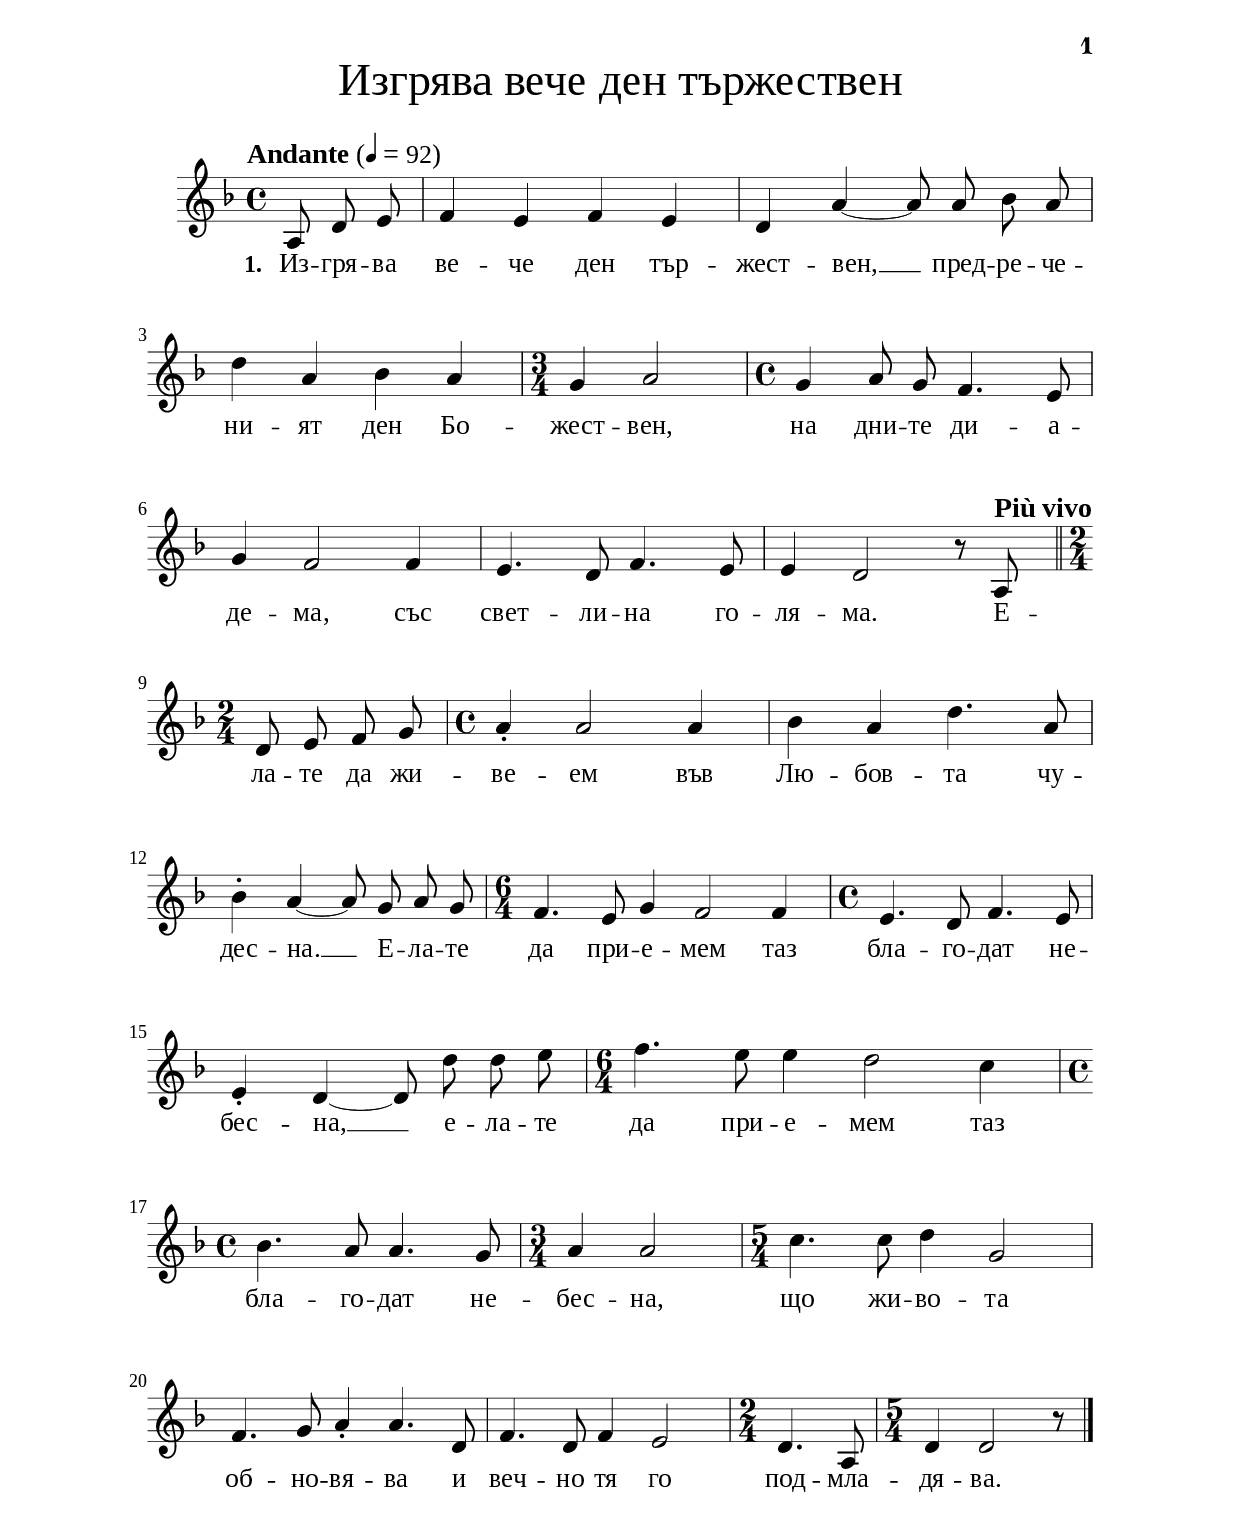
\version "2.24.4"

% include paper part and global functions
\include "include/globals.ily"


"rightBraces022" = \markup {
  \column {
    % repeat braces
    \translate #'(0 . -8.2 )
    \right-brace #20
  }
  \column {
    % repeat numbers
    \translate #'(0 . -9 )
    2
  }
}

\bookpart {
  \label #'ref022
  \tocItem \markup "Изгрява вече ден тържествен"
  \include "include/bookpart-paper.ily"
  \score {
    \include "include/score-layout.ily"

    \new Voice \absolute {
      \clef treble
      \key d \minor
      \time 4/4
      \tempoFunc "Andante" 4 "92"
      \autoBeamOff

      \partial 4.

      a8 d'8 e'8 |f'4 e'4 f'4 e'4 |d'4 a'4 ~ a'8 a'8 bes'8 a'8 \break |
      d''4 a'4 bes'4 a'4 |\time 3/4  g'4 a'2 | \time 4/4  g'4 a'8 g'8 f'4. e'8 \break
      g'4 f'2 f'4 |  e'4. d'8 f'4. e'8 | e'4 d'2 r8 \tempo "Più vivo" a8 | \bar "||" \time 2/4 \break
      d'8 e'8 f'8 g'8 | \time 4/4  a'4 \staccato a'2 a'4 | bes'4 a'4 d''4. a'8 \break |
      bes'4 \staccato a'4 ~ a'8 g'8 a'8 g'8 |  \time 6/4  f'4. e'8 g'4 f'2 f'4 | \time 4/4  e'4. d'8 f'4. e'8 \break |
      e'4 \staccato d'4 ~ d'8 d''8 d''8 e''8 | \time 6/4  f''4. e''8 e''4 d''2 c''4 \break
      \time 4/4  bes'4. a'8 a'4. g'8 |  \time 3/4  a'4 a'2 | \time 5/4  c''4. c''8 d''4 g'2 \break |
      f'4. g'8 a'4 \staccato a'4. d'8 | f'4. d'8 f'4 e'2 | \time 2/4 d'4. a8 | \time 5/4 d'4 d'2 r8 \bar "|."
    }
    \addlyrics {
      \set stanza = "1. " Из -- гря -- ва ве -- че ден тър -- жест -- вен, __ пред -- ре -- че
      -- ни -- ят ден Бо -- жест -- вен, на дни --
      те ди -- а -- де -- ма, със свет -- ли -- на го
      -- ля -- ма. Е -- ла -- те да жи -- ве -- ем във
      Лю -- бов -- та чу -- дес -- на. __ Е -- ла -- те
      да при -- е -- мем таз бла -- го -- дат не --
      бес -- на, __ е -- ла -- те да при -- е -- мем таз
      бла -- го -- дат не -- бес -- на, що жи -- во --
      та об -- но -- вя -- ва и веч -- но тя го под
      -- мла -- дя -- ва.
    }
    \header {
      title = \titleFunc #'ref_desc_2 "Изгрява вече ден тържествен" "Izgrjava veče den tăržestven"
    }

    \midi{}

  } % score

  \pageBreak


  \markup \abs-fontsize #12 \override #`(baseline-skip . ,bgCoupletBaselineSkip) {
    \fill-line {
      \column {
        \line {
          \bold "2."
          \column {
            "И носи радост за душата,"
            "и прогласява свободата,"
            "и мир с Любов пресвята"
            "за всички на земята."
          }
        }
        \vspace #1
        \line{ \italic"    Припев:"}
        %\vspace #0.3
        \line {
          "   "
          \column {
            "Елате да живеем"
            "във Любовта чудесна."
            "Елате да приемем"
            "таз благодат небесна,"
            "що живота обновява"
            "и вечно тя го подмладява."
          }\"rightBraces022"
        }
        \vspace #1
        \line {
          \bold "3."
          \column {
            "О, ден прекрасен, вечно благо,"
            "кому за тебе не е драго?"
            "За всичките години"
            "по-скоро обнови ни!"
          }
        }
        \vspace #1
        \line {
          \bold " "
          \column {
            \italic "  Припев ..."
          }
        }
      }
    }
  }

} % bookpart
